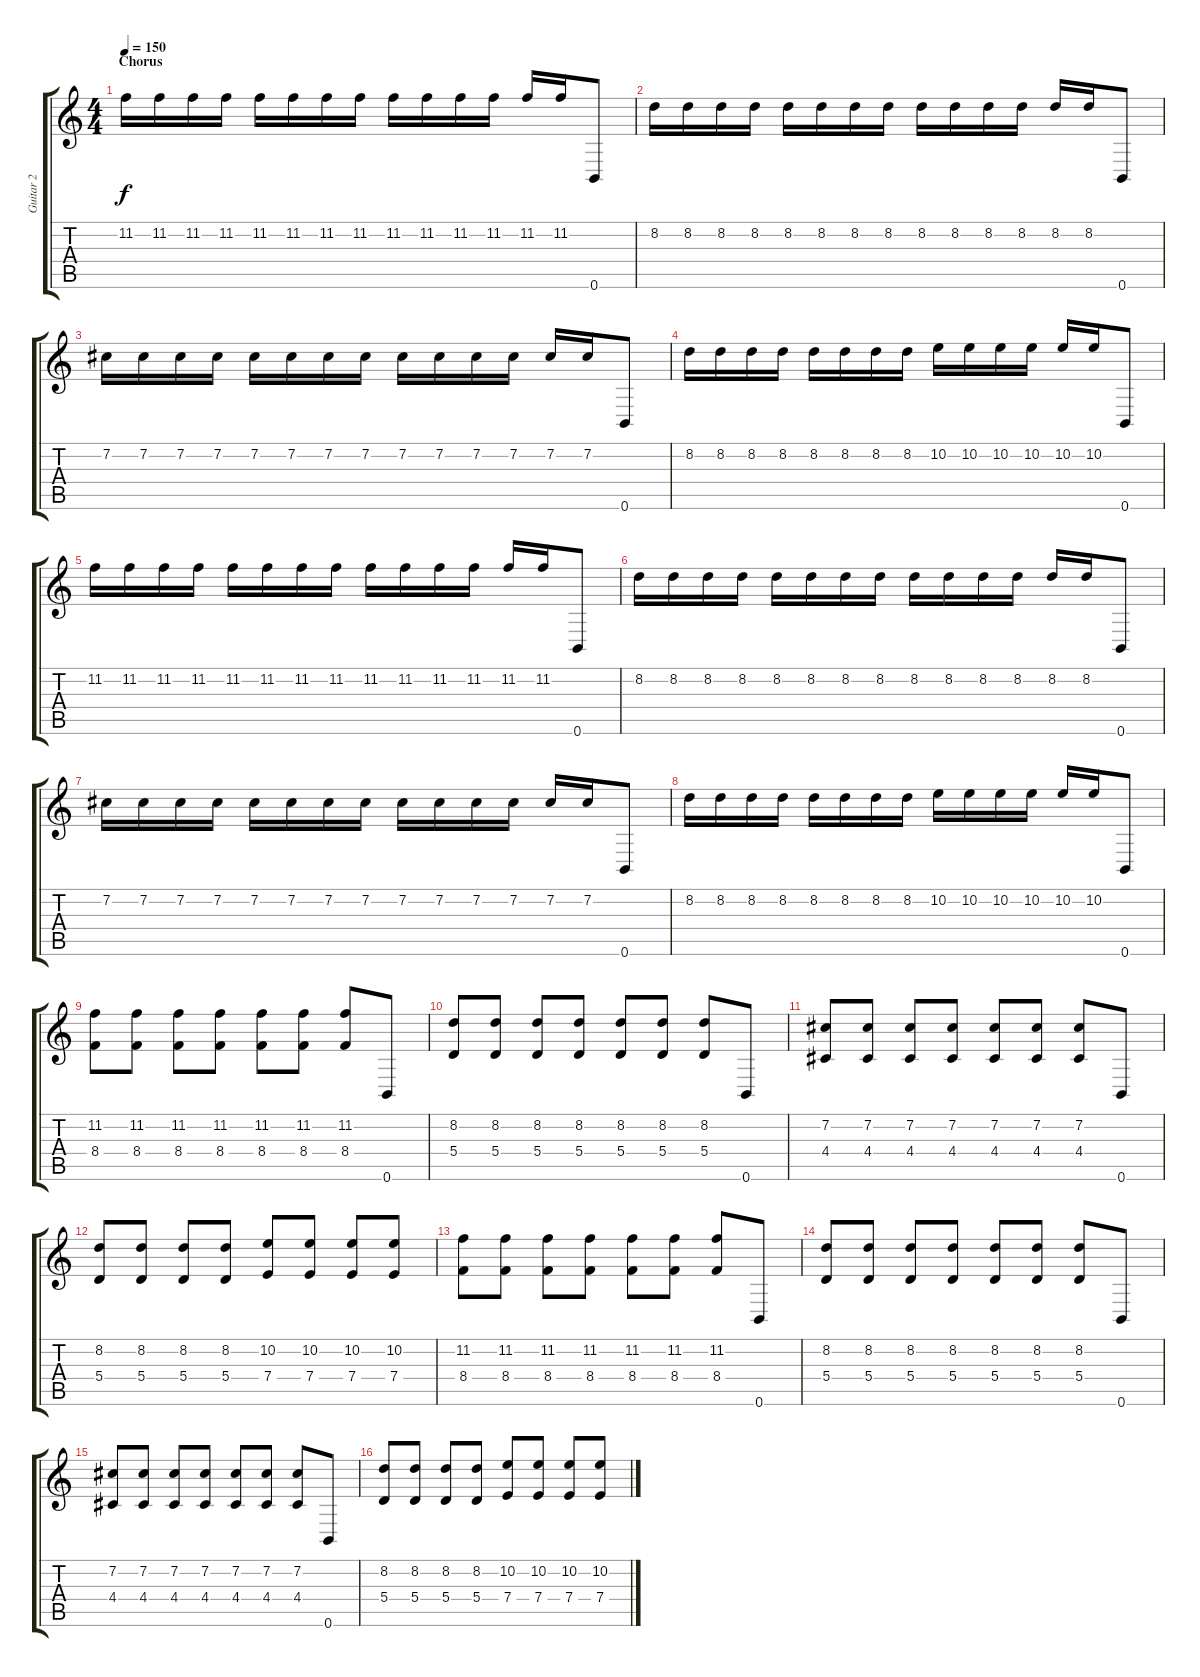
\track ("Guitar 2" "Guitar 2") {instrument distortionguitar}
\staff {score tabs}
\tuning (B3 Gb3 D3 A2 E2 B1) {hide}
\ts (4 4)
\section ("" "Chorus")
\tempo 150
\clef g2
\ks c
11.2.16{dy f} 11.2.16 11.2.16 11.2.16 11.2.16 11.2.16 11.2.16 11.2.16 11.2.16 11.2.16 11.2.16 11.2.16 11.2.16 11.2.16 0.6.8 |
8.2.16 8.2.16 8.2.16 8.2.16 8.2.16 8.2.16 8.2.16 8.2.16 8.2.16 8.2.16 8.2.16 8.2.16 8.2.16 8.2.16 0.6.8 |
7.2.16 7.2.16 7.2.16 7.2.16 7.2.16 7.2.16 7.2.16 7.2.16 7.2.16 7.2.16 7.2.16 7.2.16 7.2.16 7.2.16 0.6.8 |
8.2.16 8.2.16 8.2.16 8.2.16 8.2.16 8.2.16 8.2.16 8.2.16 10.2.16 10.2.16 10.2.16 10.2.16 10.2.16 10.2.16 0.6.8 |
11.2.16 11.2.16 11.2.16 11.2.16 11.2.16 11.2.16 11.2.16 11.2.16 11.2.16 11.2.16 11.2.16 11.2.16 11.2.16 11.2.16 0.6.8 |
8.2.16 8.2.16 8.2.16 8.2.16 8.2.16 8.2.16 8.2.16 8.2.16 8.2.16 8.2.16 8.2.16 8.2.16 8.2.16 8.2.16 0.6.8 |
7.2.16 7.2.16 7.2.16 7.2.16 7.2.16 7.2.16 7.2.16 7.2.16 7.2.16 7.2.16 7.2.16 7.2.16 7.2.16 7.2.16 0.6.8 |
8.2.16 8.2.16 8.2.16 8.2.16 8.2.16 8.2.16 8.2.16 8.2.16 10.2.16 10.2.16 10.2.16 10.2.16 10.2.16 10.2.16 0.6.8 |
(11.2 8.4).8 (11.2 8.4).8 (11.2 8.4).8 (11.2 8.4).8 (11.2 8.4).8 (11.2 8.4).8 (11.2 8.4).8 0.6.8 |
(8.2 5.4).8 (8.2 5.4).8 (8.2 5.4).8 (8.2 5.4).8 (8.2 5.4).8 (8.2 5.4).8 (8.2 5.4).8 0.6.8 |
(7.2 4.4).8 (7.2 4.4).8 (7.2 4.4).8 (7.2 4.4).8 (7.2 4.4).8 (7.2 4.4).8 (7.2 4.4).8 0.6.8 |
(8.2 5.4).8 (8.2 5.4).8 (8.2 5.4).8 (8.2 5.4).8 (10.2 7.4).8 (10.2 7.4).8 (10.2 7.4).8 (10.2 7.4).8 |
(11.2 8.4).8 (11.2 8.4).8 (11.2 8.4).8 (11.2 8.4).8 (11.2 8.4).8 (11.2 8.4).8 (11.2 8.4).8 0.6.8 |
(8.2 5.4).8 (8.2 5.4).8 (8.2 5.4).8 (8.2 5.4).8 (8.2 5.4).8 (8.2 5.4).8 (8.2 5.4).8 0.6.8 |
(7.2 4.4).8 (7.2 4.4).8 (7.2 4.4).8 (7.2 4.4).8 (7.2 4.4).8 (7.2 4.4).8 (7.2 4.4).8 0.6.8 |
(8.2 5.4).8 (8.2 5.4).8 (8.2 5.4).8 (8.2 5.4).8 (10.2 7.4).8 (10.2 7.4).8 (10.2 7.4).8 (10.2 7.4).8
